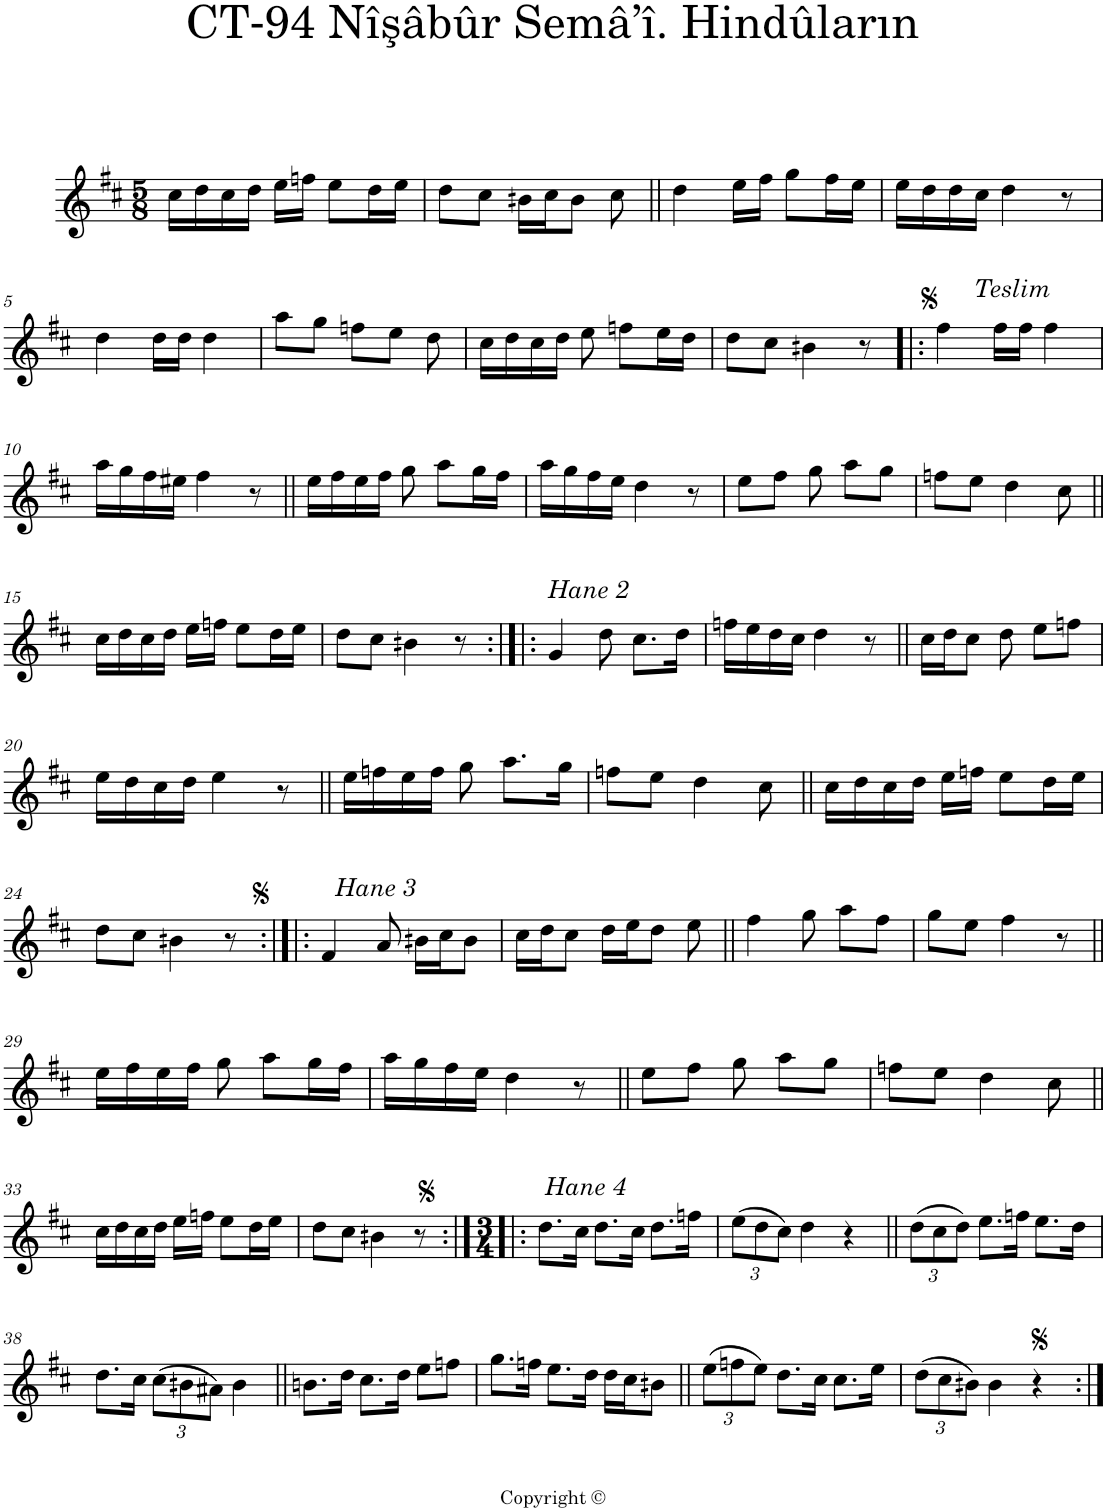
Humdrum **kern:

**kern
*part1
*staff1
*I"Piano
*I'Pno
*clefG2
*k[f#c#]
*D:
*M5/8
=1
16cc#\LL
16dd\
16cc#\
16dd\JJ
16ee\LL
16ffn\JJ
8ee\L
16dd\L
16ee\JJ
=2
8dd\L
8cc#\J
16bn\LL
16cc#\J
8b\J
8cc#\
=3||
4dd\
16ee\LL
16ff#\JJ
8gg\L
16ff#\L
16ee\JJ
=4
16ee\LL
16dd\
16dd\
16cc#\JJ
4dd\
8r
!!LO:LB:g=z
=5
4dd\
16dd\LL
16dd\JJ
4dd\
=6
8aa\L
8gg\J
8ffn\L
8ee\J
8dd\
=7
16cc#\LL
16dd\
16cc#\
16dd\JJ
8ee\
8ffn\L
16ee\L
16dd\JJ
=8
8dd\L
8cc#\J
4bn\
8r
=9!|:
!LO:TX:a:i:t=Teslim
4ff#\
16ff#\LL
16ff#\JJ
4ff#\
!!LO:LB:g=z
=10
16aa\LL
16gg\
16ff#\
16ee#X\JJ
4ff#\
8r
=11||
16ee\LL
16ff#\
16ee\
16ff#\JJ
8gg\
8aa\L
16gg\L
16ff#\JJ
=12
16aa\LL
16gg\
16ff#\
16ee\JJ
4dd\
8r
=13
8ee\L
8ff#\J
8gg\
8aa\L
8gg\J
=14
8ffn\L
8ee\J
4dd\
8cc#\
!!LO:LB:g=z
=15||
16cc#\LL
16dd\
16cc#\
16dd\JJ
16ee\LL
16ffn\JJ
8ee\L
16dd\L
16ee\JJ
=16
8dd\L
8cc#\J
4bn\
8r
=17:|!|:
!LO:TX:a:i:t=Hane 2
4g/
8dd\
8.cc#\L
16dd\Jk
=18
16ffn\LL
16ee\
16dd\
16cc#\JJ
4dd\
8r
=19||
16cc#\LL
16dd\J
8cc#\J
8dd\
8ee\L
8ffn\J
!!LO:LB:g=z
=20
16ee\LL
16dd\
16cc#\
16dd\JJ
4ee\
8r
=21||
16ee\LL
16ffn\
16ee\
16ff\JJ
8gg\
8.aa\L
16gg\Jk
=22
8ffn\L
8ee\J
4dd\
8cc#\
=23||
16cc#\LL
16dd\
16cc#\
16dd\JJ
16ee\LL
16ffn\JJ
8ee\L
16dd\L
16ee\JJ
!!LO:LB:g=z
=24
8dd\L
8cc#\J
4bn\
8r
=25:|!|:
!LO:TX:a:i:t=Hane 3
4f#/
8a/
16bn\LL
16cc#\J
8b\J
=26
16cc#\LL
16dd\J
8cc#\J
16dd\LL
16ee\J
8dd\J
8ee\
=27||
4ff#\
8gg\
8aa\L
8ff#\J
=28
8gg\L
8ee\J
4ff#\
8r
!!LO:LB:g=z
=29||
16ee\LL
16ff#\
16ee\
16ff#\JJ
8gg\
8aa\L
16gg\L
16ff#\JJ
=30
16aa\LL
16gg\
16ff#\
16ee\JJ
4dd\
8r
=31||
8ee\L
8ff#\J
8gg\
8aa\L
8gg\J
=32
8ffn\L
8ee\J
4dd\
8cc#\
!!LO:LB:g=z
=33||
16cc#\LL
16dd\
16cc#\
16dd\JJ
16ee\LL
16ffn\JJ
8ee\L
16dd\L
16ee\JJ
=34
8dd\L
8cc#\J
4bn\
8r
=35:|!|:
*M3/4
!LO:TX:a:i:t=Hane 4
8.dd\L
16cc#\Jk
8.dd\L
16cc#\Jk
8.dd\L
16ffn\Jk
=36
*Xbrackettup
(12ee\L
12dd\
12cc#\J)
4dd\
4r
=37||
(12dd\L
12cc#\
12dd\J)
8.ee\L
16ffn\Jk
8.ee\L
16dd\Jk
!!LO:LB:g=z
=38
8.dd\L
16cc#\Jk
(12cc#\L
12bn\
12a#X\J)
4b\
=39||
8.bn\L
16dd\Jk
8.cc#\L
16dd\Jk
8ee\L
8ffn\J
=40
8.gg\L
16ffn\Jk
8.ee\L
16dd\Jk
16dd\LL
16cc#\J
8bn\J
=41||
(12ee\L
12ffn\
12ee\J)
8.dd\L
16cc#\Jk
8.cc#\L
16ee\Jk
=42
(12dd\L
12cc#\
12bn\J)
4b\
4r
=:|!
*-
